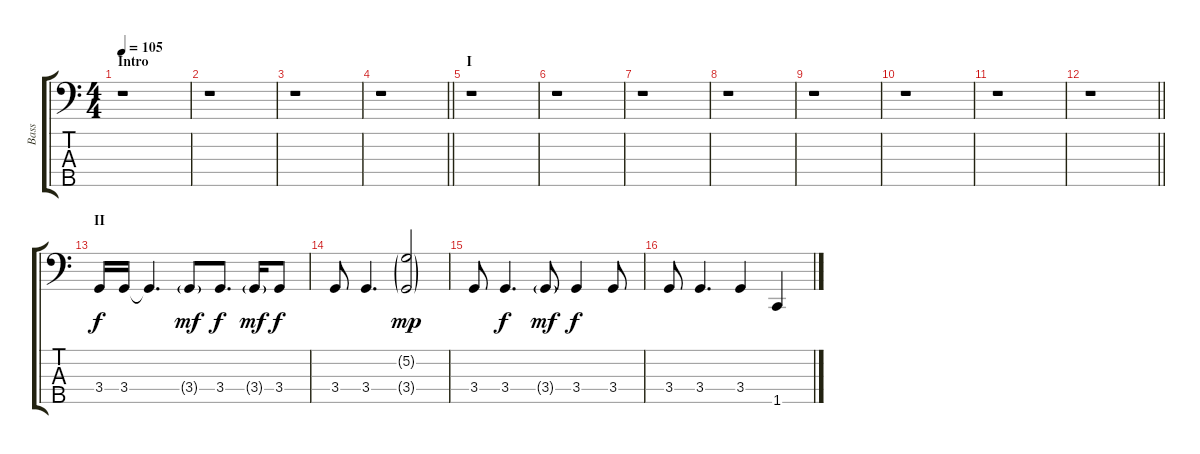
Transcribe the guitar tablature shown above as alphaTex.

\track ("Bass" "Bass") {instrument fretlessbass}
\staff {score tabs}
\tuning (G2 D2 A1 E1 B0) {hide}
\ts (4 4)
\section ("" "Intro")
\tempo 105
\clef f4
\ks c
r.1{dy f instrument fretlessbass} |
r.1 |
r.1 |
\barLineRight lightlight
r.1 |
\section ("" "I")
r.1 |
r.1 |
r.1 |
r.1 |
r.1 |
r.1 |
r.1 |
\barLineRight lightlight
r.1 |
\section ("" "II")
3.4.16 3.4.16 3.4{t}.4{d} 3.4{g}.8{dy mf} 3.4.8{d dy f} 3.4{g}.16{dy mf} 3.4.8{dy f} |
3.4.8 3.4.4{d} (5.2{g} 3.4{g}).2{dy mp} |
3.4.8 3.4.4{d dy f} 3.4{g}.8{dy mf} 3.4.4{dy f} 3.4.8 |
3.4.8 3.4.4{d} 3.4.4 1.5.4
